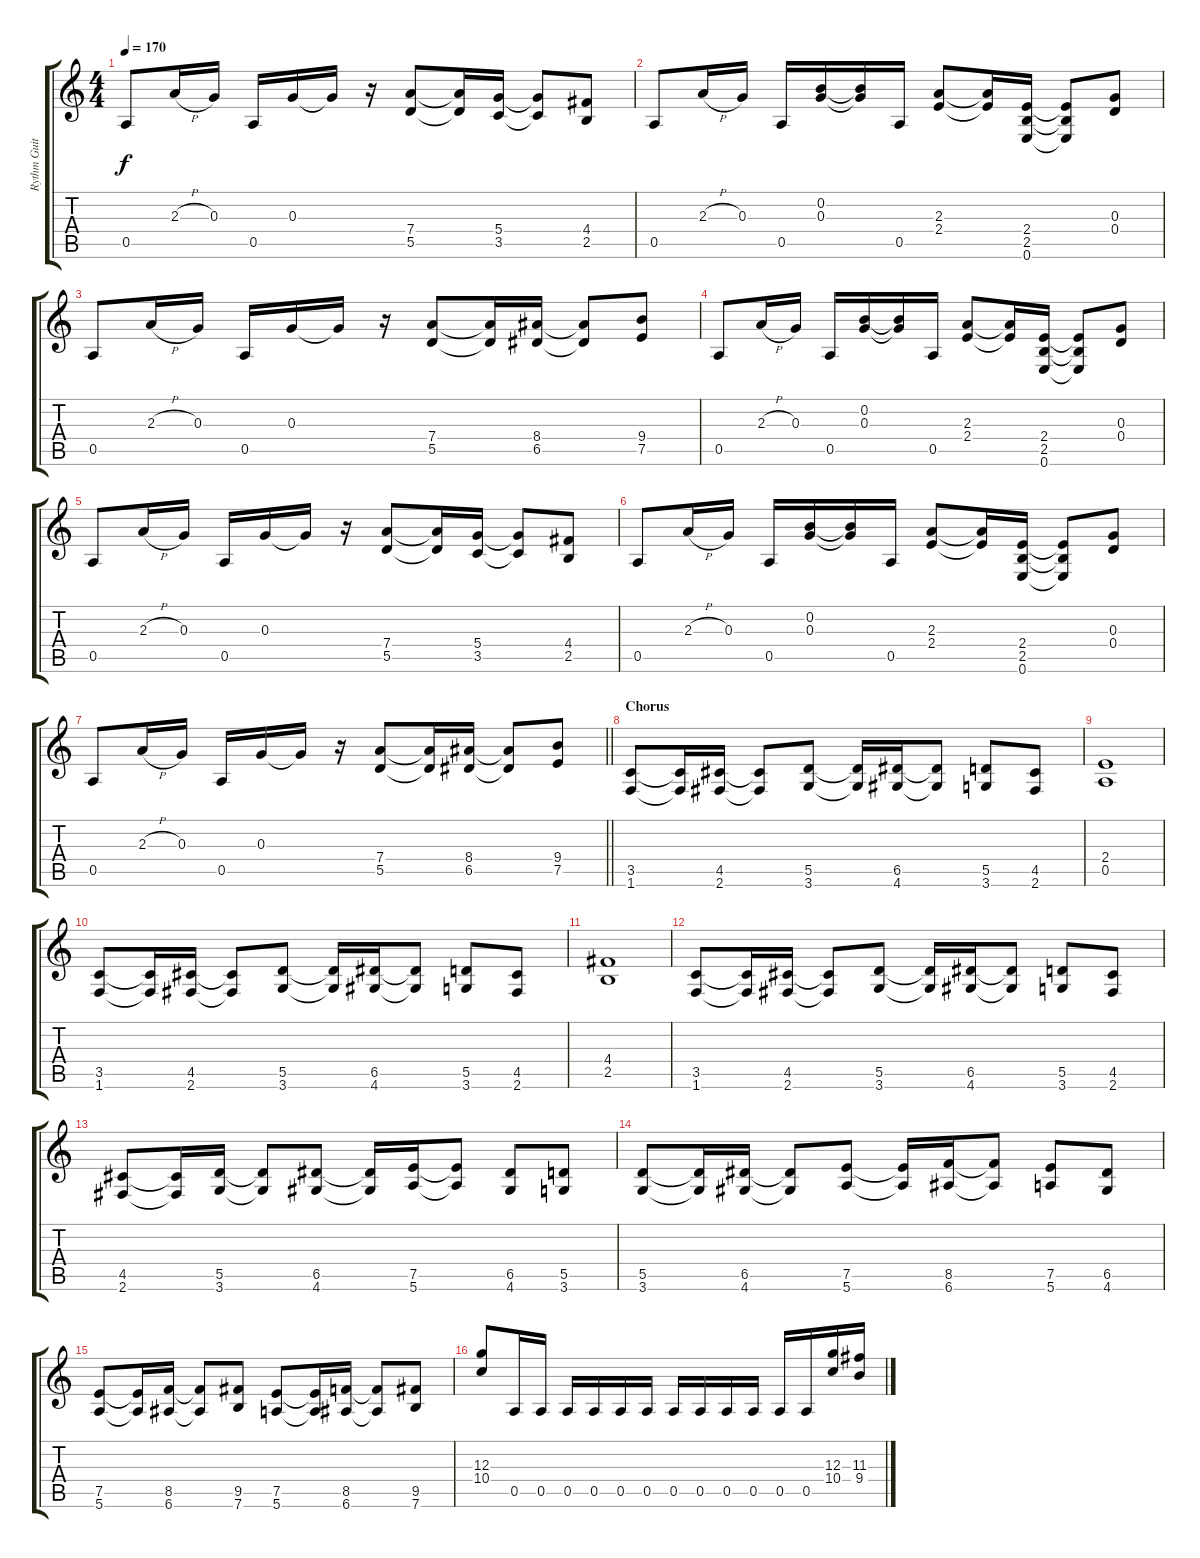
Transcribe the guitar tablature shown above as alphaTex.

\track ("Rythm Guitar (Dave Mustaine)" "Rythm Guit") {instrument distortionguitar}
\staff {score tabs}
\tuning (E4 B3 G3 D3 A2 E2) {hide}
\ts (4 4)
\tempo 170
\clef g2
\ks c
0.5.8{dy f} 2.3{h}.16 0.3.16 0.5.16 0.3.16 0.3{t}.16 r.16 (7.4 5.5).8 (7.4{t} 5.5{t}).16 (5.4 3.5).16 (5.4{t} 3.5{t}).8 (4.4 2.5).8 |
0.5.8 2.3{h}.16 0.3.16 0.5.16 (0.2 0.3).16 (0.2{t} 0.3{t}).16 0.5.16 (2.3 2.4).8 (2.3{t} 2.4{t}).16 (2.4 2.5 0.6).16 (2.4{t} 2.5{t} 0.6{t}).8 (0.3 0.4).8 |
0.5.8 2.3{h}.16 0.3.16 0.5.16 0.3.16 0.3{t}.16 r.16 (7.4 5.5).8 (7.4{t} 5.5{t}).16 (8.4 6.5).16 (8.4{t} 6.5{t}).8 (9.4 7.5).8 |
0.5.8 2.3{h}.16 0.3.16 0.5.16 (0.2 0.3).16 (0.2{t} 0.3{t}).16 0.5.16 (2.3 2.4).8 (2.3{t} 2.4{t}).16 (2.4 2.5 0.6).16 (2.4{t} 2.5{t} 0.6{t}).8 (0.3 0.4).8 |
0.5.8 2.3{h}.16 0.3.16 0.5.16 0.3.16 0.3{t}.16 r.16 (7.4 5.5).8 (7.4{t} 5.5{t}).16 (5.4 3.5).16 (5.4{t} 3.5{t}).8 (4.4 2.5).8 |
0.5.8 2.3{h}.16 0.3.16 0.5.16 (0.2 0.3).16 (0.2{t} 0.3{t}).16 0.5.16 (2.3 2.4).8 (2.3{t} 2.4{t}).16 (2.4 2.5 0.6).16 (2.4{t} 2.5{t} 0.6{t}).8 (0.3 0.4).8 |
\barLineRight lightlight
0.5.8 2.3{h}.16 0.3.16 0.5.16 0.3.16 0.3{t}.16 r.16 (7.4 5.5).8 (7.4{t} 5.5{t}).16 (8.4 6.5).16 (8.4{t} 6.5{t}).8 (9.4 7.5).8 |
\section ("" "Chorus")
(3.5 1.6).8 (3.5{t} 1.6{t}).16 (4.5 2.6).16 (4.5{t} 2.6{t}).8 (5.5 3.6).8 (5.5{t} 3.6{t}).16 (6.5 4.6).16 (6.5{t} 4.6{t}).8 (5.5 3.6).8 (4.5 2.6).8 |
(2.4 0.5).1 |
(3.5 1.6).8 (3.5{t} 1.6{t}).16 (4.5 2.6).16 (4.5{t} 2.6{t}).8 (5.5 3.6).8 (5.5{t} 3.6{t}).16 (6.5 4.6).16 (6.5{t} 4.6{t}).8 (5.5 3.6).8 (4.5 2.6).8 |
(4.4 2.5).1 |
(3.5 1.6).8 (3.5{t} 1.6{t}).16 (4.5 2.6).16 (4.5{t} 2.6{t}).8 (5.5 3.6).8 (5.5{t} 3.6{t}).16 (6.5 4.6).16 (6.5{t} 4.6{t}).8 (5.5 3.6).8 (4.5 2.6).8 |
(4.5 2.6).8 (4.5{t} 2.6{t}).16 (5.5 3.6).16 (5.5{t} 3.6{t}).8 (6.5 4.6).8 (6.5{t} 4.6{t}).16 (7.5 5.6).16 (7.5{t} 5.6{t}).8 (6.5 4.6).8 (5.5 3.6).8 |
(5.5 3.6).8 (5.5{t} 3.6{t}).16 (6.5 4.6).16 (6.5{t} 4.6{t}).8 (7.5 5.6).8 (7.5{t} 5.6{t}).16 (8.5 6.6).16 (8.5{t} 6.6{t}).8 (7.5 5.6).8 (6.5 4.6).8 |
(7.5 5.6).8 (7.5{t} 5.6{t}).16 (8.5 6.6).16 (8.5{t} 6.6{t}).8 (9.5 7.6).8 (7.5 5.6).8 (7.5{t} 5.6{t}).16 (8.5 6.6).16 (8.5{t} 6.6{t}).8 (9.5 7.6).8 |
(12.3 10.4).8 0.5.16 0.5.16 0.5.16 0.5.16 0.5.16 0.5.16 0.5.16 0.5.16 0.5.16 0.5.16 0.5.16 0.5.16 (12.3 10.4).16 (11.3 9.4).16
